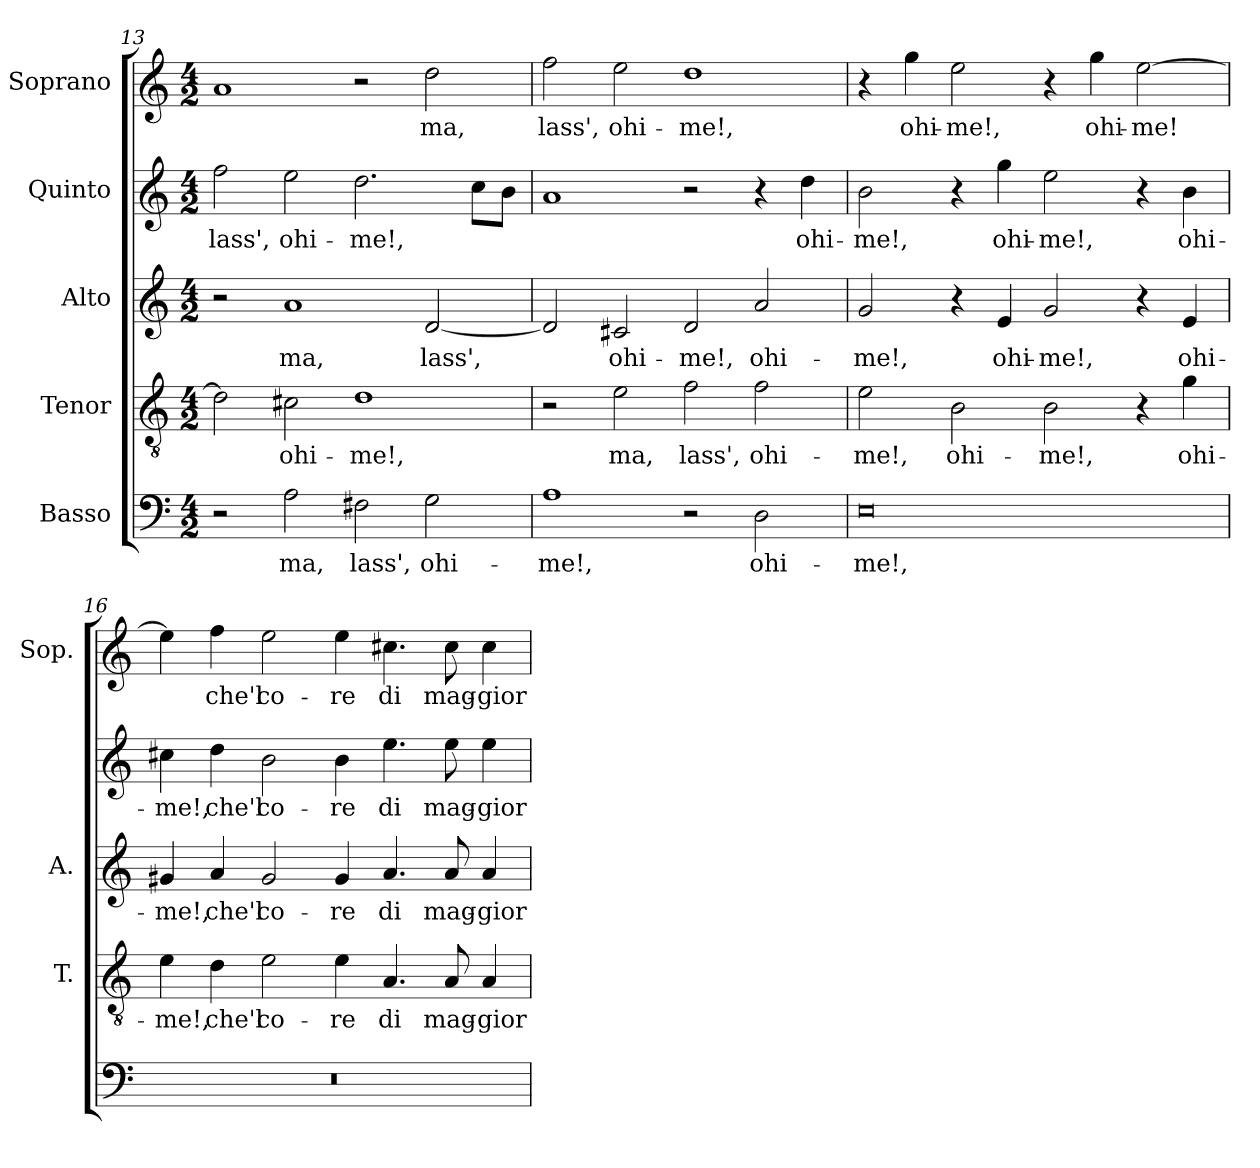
**kern	**text	**kern	**text	**kern	**text	**kern	**text	**kern	**text
*part5	*part5	*part4	*part4	*part3	*part3	*part2	*part2	*part1	*part1
*staff5	*staff5	*staff4	*staff4	*staff3	*staff3	*staff2	*staff2	*staff1	*staff1
*I"Basso	*	*I"Tenor	*	*I"Alto	*	*I"Quinto	*	*I"Soprano	*
*	*	*I'T.	*	*I'A.	*	*	*	*I'Sop.	*
*clefF4	*	*clefGv2	*	*clefG2	*	*clefG2	*	*clefG2	*
*	*	*ITrd7c12	*	*	*	*	*	*	*
*k[]	*	*k[]	*	*k[]	*	*k[]	*	*k[]	*
*C:	*	*C:	*	*C:	*	*C:	*	*C:	*
*M4/2	*	*M4/2	*	*M4/2	*	*M4/2	*	*M4/2	*
=13	=13	=13	=13	=13	=13	=13	=13	=13	=13
!	!	!	!	!	!	!	!LO:LY:b:color=#000000	!	!
2r	.	2Di\]	.	2r	.	2ffi\	lass',	1ai	.
!	!LO:LY:b:color=#000000	!	!	!	!	!	!	!	!
!	!	!	!LO:LY:b:color=#000000	!	!	!	!	!	!
!	!	!	!	!	!LO:LY:b:color=#000000	!	!	!	!
!	!	!	!	!	!	!	!LO:LY:b:color=#000000	!	!
2Ai\	ma,	2C#Xi\	ohi-	1ai	ma,	2eei\	ohi-	.	.
!	!LO:LY:b:color=#000000	!	!	!	!	!	!	!	!
!	!	!	!LO:LY:b:color=#000000	!	!	!	!	!	!
!	!	!	!	!	!	!	!LO:LY:b:color=#000000	!	!
2F#Xi\	lass',	1Di	-me!,	.	.	2.ddi\	-me!,	2r	.
!	!LO:LY:b:color=#000000	!	!	!	!	!	!	!	!
!	!	!	!	!	!LO:LY:b:color=#000000	!	!	!	!
!	!	!	!	!	!	!	!	!	!LO:LY:b:color=#000000
2Gi\	ohi-	.	.	[2di/	lass',	.	.	2ddi\	ma,
.	.	.	.	.	.	8cci\L	.	.	.
.	.	.	.	.	.	8bi\J	.	.	.
=14	=14	=14	=14	=14	=14	=14	=14	=14	=14
!	!LO:LY:b:color=#000000	!	!	!	!	!	!	!	!
!	!	!	!	!	!	!	!	!	!LO:LY:b:color=#000000
1Ai	-me!,	2r	.	2di/]	.	1ai	.	2ffi\	lass',
!	!	!	!LO:LY:b:color=#000000	!	!	!	!	!	!
!	!	!	!	!	!LO:LY:b:color=#000000	!	!	!	!
!	!	!	!	!	!	!	!	!	!LO:LY:b:color=#000000
.	.	2Ei\	ma,	2c#Xi/	ohi-	.	.	2eei\	ohi-
!	!	!	!LO:LY:b:color=#000000	!	!	!	!	!	!
!	!	!	!	!	!LO:LY:b:color=#000000	!	!	!	!
!	!	!	!	!	!	!	!	!	!LO:LY:b:color=#000000
2r	.	2Fi\	lass',	2di/	-me!,	2r	.	1ddi	-me!,
!	!LO:LY:b:color=#000000	!	!	!	!	!	!	!	!
!	!	!	!LO:LY:b:color=#000000	!	!	!	!	!	!
!	!	!	!	!	!LO:LY:b:color=#000000	!	!	!	!
2Di\	ohi-	2Fi\	ohi-	2ai/	ohi-	4r	.	.	.
!	!	!	!	!	!	!	!LO:LY:b:color=#000000	!	!
.	.	.	.	.	.	4ddi\	ohi-	.	.
=15	=15	=15	=15	=15	=15	=15	=15	=15	=15
!	!LO:LY:b:color=#000000	!	!	!	!	!	!	!	!
!	!	!	!LO:LY:b:color=#000000	!	!	!	!	!	!
!	!	!	!	!	!LO:LY:b:color=#000000	!	!	!	!
!	!	!	!	!	!	!	!LO:LY:b:color=#000000	!	!
0Ei	-me!,	2Ei\	-me!,	2gi/	-me!,	2bi\	-me!,	4r	.
!	!	!	!	!	!	!	!	!	!LO:LY:b:color=#000000
.	.	.	.	.	.	.	.	4ggi\	ohi-
!	!	!	!LO:LY:b:color=#000000	!	!	!	!	!	!
!	!	!	!	!	!	!	!	!	!LO:LY:b:color=#000000
.	.	2BBi\	ohi-	4r	.	4r	.	2eei\	-me!,
!	!	!	!	!	!LO:LY:b:color=#000000	!	!	!	!
!	!	!	!	!	!	!	!LO:LY:b:color=#000000	!	!
.	.	.	.	4ei/	ohi-	4ggi\	ohi-	.	.
!	!	!	!LO:LY:b:color=#000000	!	!	!	!	!	!
!	!	!	!	!	!LO:LY:b:color=#000000	!	!	!	!
!	!	!	!	!	!	!	!LO:LY:b:color=#000000	!	!
.	.	2BBi\	-me!,	2gi/	-me!,	2eei\	-me!,	4r	.
!	!	!	!	!	!	!	!	!	!LO:LY:b:color=#000000
.	.	.	.	.	.	.	.	4ggi\	ohi-
!	!	!	!	!	!	!	!	!	!LO:LY:b:color=#000000
.	.	4r	.	4r	.	4r	.	[2eei\	-me!
!	!	!	!LO:LY:b:color=#000000	!	!	!	!	!	!
!	!	!	!	!	!LO:LY:b:color=#000000	!	!	!	!
!	!	!	!	!	!	!	!LO:LY:b:color=#000000	!	!
.	.	4Gi\	ohi-	4ei/	ohi-	4bi\	ohi-	.	.
!!LO:LB:g=z
=16	=16	=16	=16	=16	=16	=16	=16	=16	=16
!LO:N:vis=1	!	!	!	!	!	!	!	!	!
!	!	!	!LO:LY:b:color=#000000	!	!	!	!	!	!
!	!	!	!	!	!LO:LY:b:color=#000000	!	!	!	!
!	!	!	!	!	!	!	!LO:LY:b:color=#000000	!	!
0r	.	4Ei\	-me!,	4g#Xi/	-me!,	4cc#Xi\	-me!,	4eei\]	.
!	!	!	!LO:LY:b:color=#000000	!	!	!	!	!	!
!	!	!	!	!	!LO:LY:b:color=#000000	!	!	!	!
!	!	!	!	!	!	!	!LO:LY:b:color=#000000	!	!
!	!	!	!	!	!	!	!	!	!LO:LY:b:color=#000000
.	.	4Di\	che'l	4ai/	che'l	4ddi\	che'l	4ffi\	che'l
!	!	!	!LO:LY:b:color=#000000	!	!	!	!	!	!
!	!	!	!	!	!LO:LY:b:color=#000000	!	!	!	!
!	!	!	!	!	!	!	!LO:LY:b:color=#000000	!	!
!	!	!	!	!	!	!	!	!	!LO:LY:b:color=#000000
.	.	2Ei\	co-	2g#i/	co-	2bi\	co-	2eei\	co-
!	!	!	!LO:LY:b:color=#000000	!	!	!	!	!	!
!	!	!	!	!	!LO:LY:b:color=#000000	!	!	!	!
!	!	!	!	!	!	!	!LO:LY:b:color=#000000	!	!
!	!	!	!	!	!	!	!	!	!LO:LY:b:color=#000000
.	.	4Ei\	-re	4g#i/	-re	4bi\	-re	4eei\	-re
!	!	!	!LO:LY:b:color=#000000	!	!	!	!	!	!
!	!	!	!	!	!LO:LY:b:color=#000000	!	!	!	!
!	!	!	!	!	!	!	!LO:LY:b:color=#000000	!	!
!	!	!	!	!	!	!	!	!	!LO:LY:b:color=#000000
.	.	4.AAi/	di	4.ai/	di	4.eei\	di	4.cc#Xi\	di
!	!	!	!LO:LY:b:color=#000000	!	!	!	!	!	!
!	!	!	!	!	!LO:LY:b:color=#000000	!	!	!	!
!	!	!	!	!	!	!	!LO:LY:b:color=#000000	!	!
!	!	!	!	!	!	!	!	!	!LO:LY:b:color=#000000
.	.	8AAi/	mag-	8ai/	mag-	8eei\	mag-	8cc#i\	mag-
!	!	!	!LO:LY:b:color=#000000	!	!	!	!	!	!
!	!	!	!	!	!LO:LY:b:color=#000000	!	!	!	!
!	!	!	!	!	!	!	!LO:LY:b:color=#000000	!	!
!	!	!	!	!	!	!	!	!	!LO:LY:b:color=#000000
.	.	4AAi/	-gior	4ai/	-gior	4eei\	-gior	4cc#i\	-gior
=	=	=	=	=	=	=	=	=	=
*-	*-	*-	*-	*-	*-	*-	*-	*-	*-
